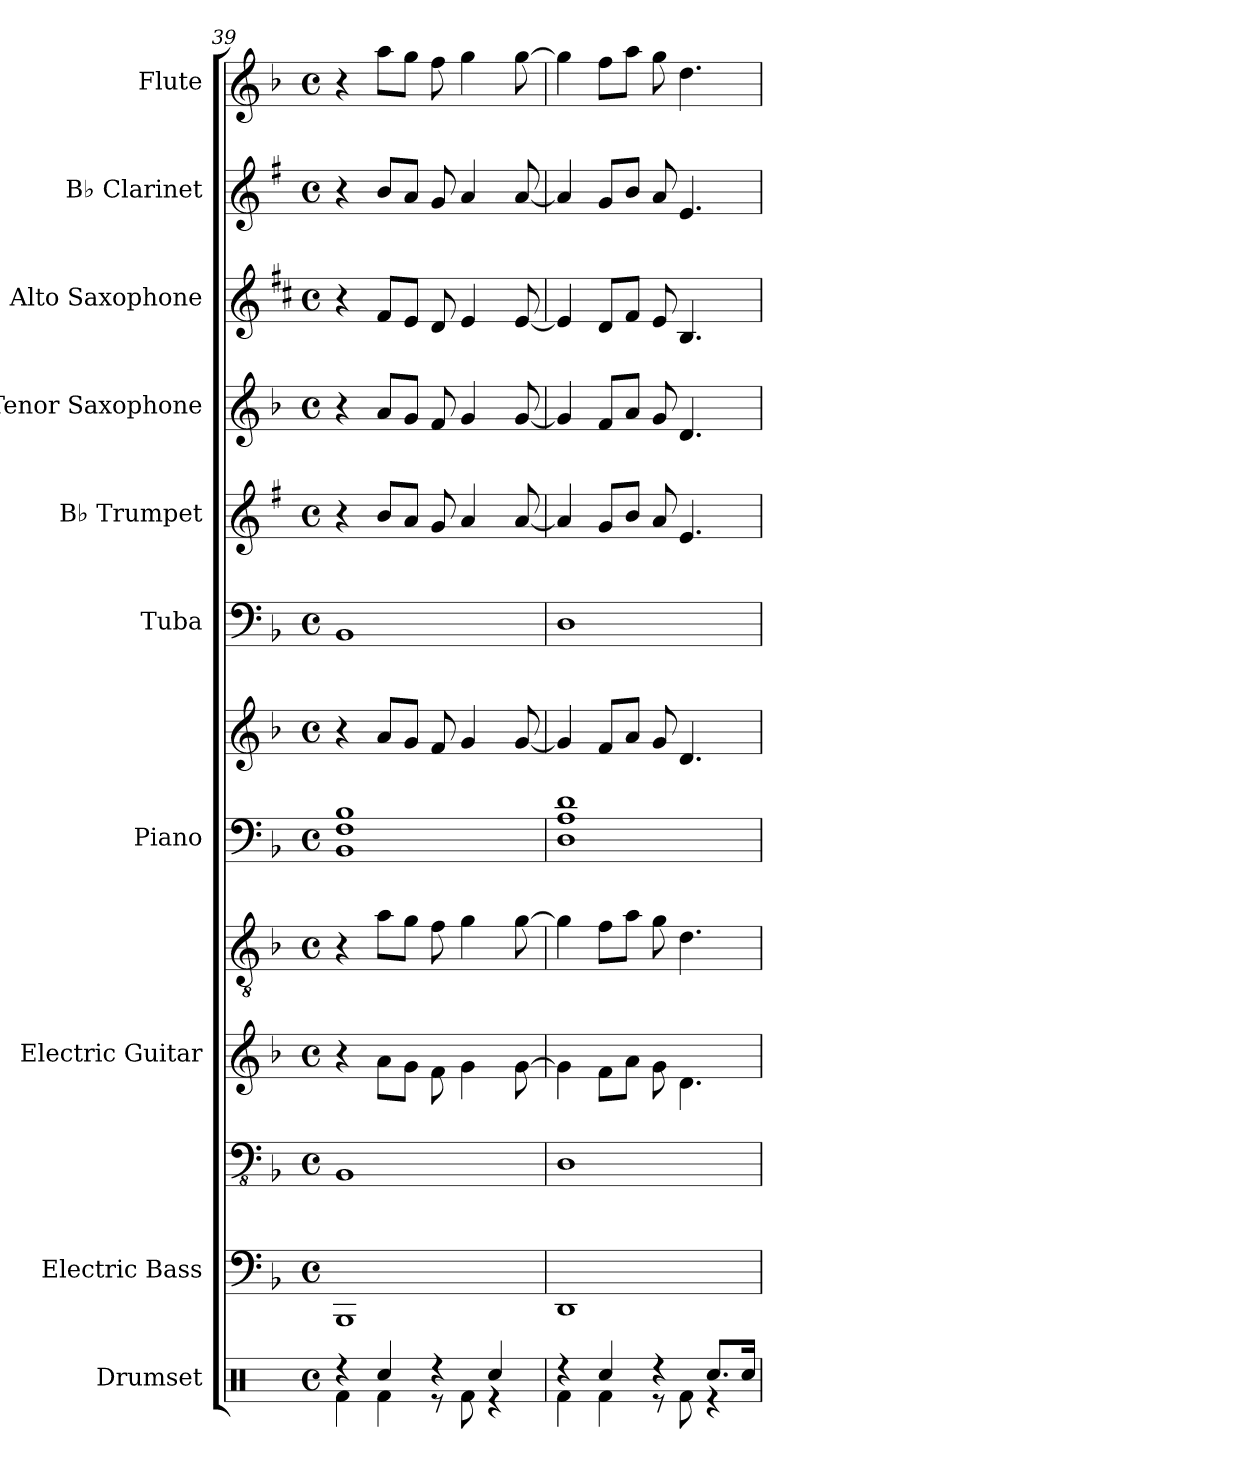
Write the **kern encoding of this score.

**kern	**kern	**kern	**kern	**kern	**kern	**kern	**kern	**kern	**kern	**kern	**kern	**kern
*part10	*part9	*part9	*part8	*part8	*part7	*part7	*part6	*part5	*part4	*part3	*part2	*part1
*staff13	*staff12	*staff11	*staff10	*staff9	*staff8	*staff7	*staff6	*staff5	*staff4	*staff3	*staff2	*staff1
*I"Drumset	*I"Electric Bass	*	*I"Electric Guitar	*	*I"Piano	*	*I"Tuba	*I"B♭ Trumpet	*I"Tenor Saxophone	*I"Alto Saxophone	*I"B♭ Clarinet	*I"Flute
*I'Drs.	*I'El. B.	*	*I'El. Guit.	*	*I'Pno.	*	*I'Tba.	*I'B♭ Tpt.	*I'T. Sax.	*I'A. Sax.	*I'B♭ Cl.	*I'Fl.
*clefX	*	*clefFv4	*	*clefGv2	*clefF4	*clefG2	*clefF4	*clefG2	*clefG2	*clefG2	*clefG2	*clefG2
*	*	*	*	*	*	*	*	*ITrd1c2	*ITrd8c14	*ITrd5c9	*ITrd1c2	*
*k[]	*k[b-]	*k[b-]	*k[b-]	*k[b-]	*k[b-]	*k[b-]	*k[b-]	*k[b-]	*k[b-]	*k[b-]	*k[b-]	*k[b-]
*M4/4	*M4/4	*M4/4	*M4/4	*M4/4	*M4/4	*M4/4	*M4/4	*M4/4	*M4/4	*M4/4	*M4/4	*M4/4
*met(c)	*met(c)	*met(c)	*met(c)	*met(c)	*met(c)	*met(c)	*met(c)	*met(c)	*met(c)	*met(c)	*met(c)	*met(c)
=39	=39	=39	=39	=39	=39	=39	=39	=39	=39	=39	=39	=39
*^	*	*	*	*	*	*	*	*	*	*	*	*
4r	4Rf\	1BBB-	1BBB-	4r	4r	1BB- 1F 1B-	4r	1BB-	4r	4r	4r	4r	4r
4Rcc/	4Rf\	.	.	8a\L	8a\L	.	8a/L	.	8a/L	8A/L	8A/L	8a/L	8aa\L
.	.	.	.	8g\J	8g\J	.	8g/J	.	8g/J	8G/J	8G/J	8g/J	8gg\J
4r	8r	.	.	8f\	8f\	.	8f/	.	8f/	8F/	8F/	8f/	8ff\
.	8Rf\	.	.	4g\	4g\	.	4g/	.	4g/	4G/	4G/	4g/	4gg\
4Rcc/	4r	.	.	.	.	.	.	.	.	.	.	.	.
.	.	.	.	[8g\	[8g\	.	[8g/	.	[8g/	[8G/	[8G/	[8g/	[8gg\
=40	=40	=40	=40	=40	=40	=40	=40	=40	=40	=40	=40	=40	=40
4r	4Rf\	1DD	1DD	4g\]	4g\]	1D 1A 1d	4g/]	1D	4g/]	4G/]	4G/]	4g/]	4gg\]
4Rcc/	4Rf\	.	.	8f\L	8f\L	.	8f/L	.	8f/L	8F/L	8F/L	8f/L	8ff\L
.	.	.	.	8a\J	8a\J	.	8a/J	.	8a/J	8A/J	8A/J	8a/J	8aa\J
4r	8r	.	.	8g\	8g\	.	8g/	.	8g/	8G/	8G/	8g/	8gg\
.	8Rf\	.	.	4.d\	4.d\	.	4.d/	.	4.d/	4.D/	4.D/	4.d/	4.dd\
8.Rcc/L	4r	.	.	.	.	.	.	.	.	.	.	.	.
16Rcc/Jk	.	.	.	.	.	.	.	.	.	.	.	.	.
*v	*v	*	*	*	*	*	*	*	*	*	*	*	*
=	=	=	=	=	=	=	=	=	=	=	=	=
*-	*-	*-	*-	*-	*-	*-	*-	*-	*-	*-	*-	*-
